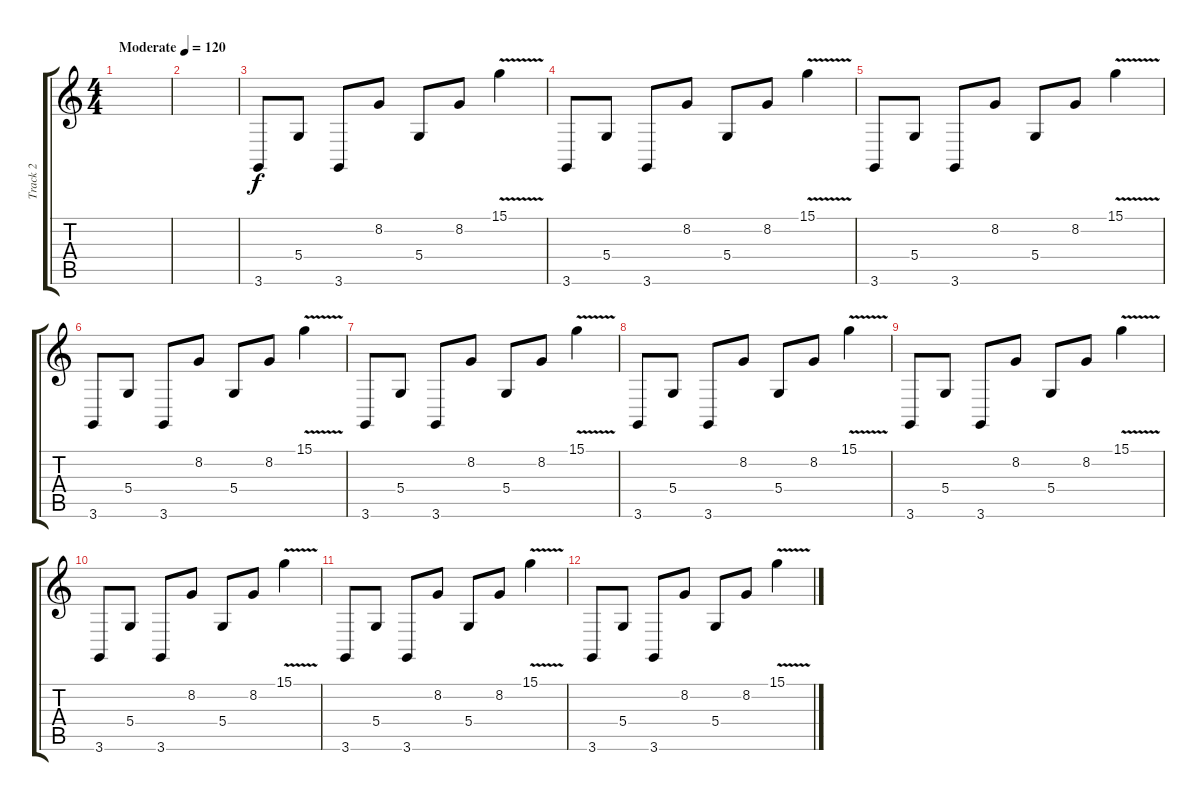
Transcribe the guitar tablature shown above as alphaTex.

\track ("Track 2" "Track 2") {instrument sopranosax}
\staff {score tabs}
\tuning (E4 B3 G3 D3 A2 E2) {hide}
\ts (4 4)
\tempo (120 "Moderate")
\clef g2
\ks c
|
|
3.6.8 5.4.8 3.6.8 8.2.8 5.4.8 8.2.8 15.1{v}.4 |
3.6.8 5.4.8 3.6.8 8.2.8 5.4.8 8.2.8 15.1{v}.4 |
3.6.8 5.4.8 3.6.8 8.2.8 5.4.8 8.2.8 15.1{v}.4 |
3.6.8 5.4.8 3.6.8 8.2.8 5.4.8 8.2.8 15.1{v}.4 |
3.6.8 5.4.8 3.6.8 8.2.8 5.4.8 8.2.8 15.1{v}.4 |
3.6.8 5.4.8 3.6.8 8.2.8 5.4.8 8.2.8 15.1{v}.4 |
3.6.8 5.4.8 3.6.8 8.2.8 5.4.8 8.2.8 15.1{v}.4 |
3.6.8 5.4.8 3.6.8 8.2.8 5.4.8 8.2.8 15.1{v}.4 |
3.6.8 5.4.8 3.6.8 8.2.8 5.4.8 8.2.8 15.1{v}.4 |
3.6.8 5.4.8 3.6.8 8.2.8 5.4.8 8.2.8 15.1{v}.4
